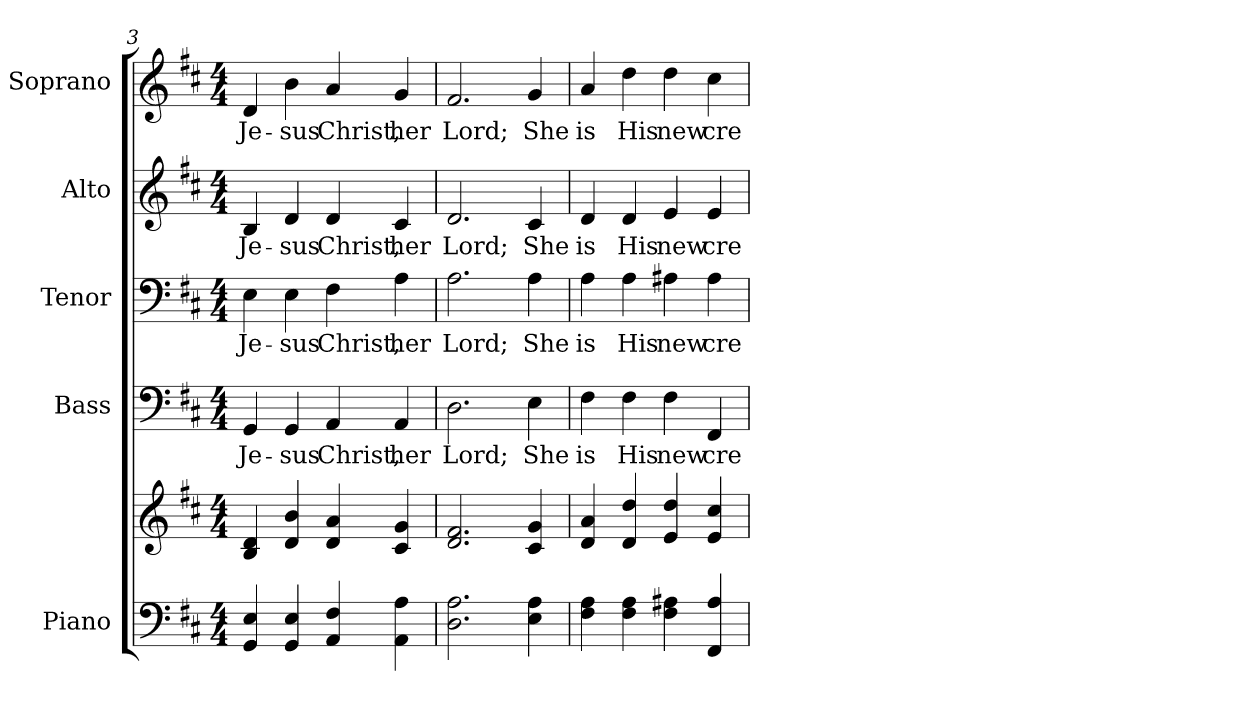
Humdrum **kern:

**kern	**kern	**kern	**text	**kern	**text	**kern	**text	**kern	**text
*part5	*part5	*part4	*part4	*part3	*part3	*part2	*part2	*part1	*part1
*staff6	*staff5	*staff4	*staff4	*staff3	*staff3	*staff2	*staff2	*staff1	*staff1
*I"Piano	*	*I"Bass	*	*I"Tenor	*	*I"Alto	*	*I"Soprano	*
*I'Pno.	*	*I'B.	*	*I'T.	*	*I'A.	*	*I'S.	*
!!LO:PB:g=z
*clefF4	*clefG2	*clefF4	*	*clefF4	*	*clefG2	*	*clefG2	*
*k[f#c#]	*k[f#c#]	*k[f#c#]	*	*k[f#c#]	*	*k[f#c#]	*	*k[f#c#]	*
*D:	*D:	*D:	*	*D:	*	*D:	*	*D:	*
*M4/4	*M4/4	*M4/4	*	*M4/4	*	*M4/4	*	*M4/4	*
=3	=3	=3	=3	=3	=3	=3	=3	=3	=3
!	!	!	!LO:LY:b:color=#000000	!	!	!	!	!	!
!	!	!	!	!	!LO:LY:b:color=#000000	!	!	!	!
!	!	!	!	!	!	!	!LO:LY:b:color=#000000	!	!
!	!	!	!	!	!	!	!	!	!LO:LY:b:color=#000000
4GGi/ 4Ei	4Bi/ 4di	4GGi/	Je-	4Ei\	Je-	4Bi/	Je-	4di/	Je-
!	!	!	!LO:LY:b:color=#000000	!	!	!	!	!	!
!	!	!	!	!	!LO:LY:b:color=#000000	!	!	!	!
!	!	!	!	!	!	!	!LO:LY:b:color=#000000	!	!
!	!	!	!	!	!	!	!	!	!LO:LY:b:color=#000000
4GGi/ 4Ei	4di/ 4bi	4GGi/	-sus	4Ei\	-sus	4di/	-sus	4bi\	-sus
!	!	!	!LO:LY:b:color=#000000	!	!	!	!	!	!
!	!	!	!	!	!LO:LY:b:color=#000000	!	!	!	!
!	!	!	!	!	!	!	!LO:LY:b:color=#000000	!	!
!	!	!	!	!	!	!	!	!	!LO:LY:b:color=#000000
4AAi/ 4F#i	4di/ 4ai	4AAi/	Christ,	4F#i\	Christ,	4di/	Christ,	4ai/	Christ,
!	!	!	!LO:LY:b:color=#000000	!	!	!	!	!	!
!	!	!	!	!	!LO:LY:b:color=#000000	!	!	!	!
!	!	!	!	!	!	!	!LO:LY:b:color=#000000	!	!
!	!	!	!	!	!	!	!	!	!LO:LY:b:color=#000000
4AAi\ 4Ai	4c#i/ 4gi	4AAi/	her	4Ai\	her	4c#i/	her	4gi/	her
=4	=4	=4	=4	=4	=4	=4	=4	=4	=4
!	!	!	!LO:LY:b:color=#000000	!	!	!	!	!	!
!	!	!	!	!	!LO:LY:b:color=#000000	!	!	!	!
!	!	!	!	!	!	!	!LO:LY:b:color=#000000	!	!
!	!	!	!	!	!	!	!	!	!LO:LY:b:color=#000000
2.Di\ 2.Ai	2.di/ 2.f#i	2.Di\	Lord;	2.Ai\	Lord;	2.di/	Lord;	2.f#i/	Lord;
!	!	!	!LO:LY:b:color=#000000	!	!	!	!	!	!
!	!	!	!	!	!LO:LY:b:color=#000000	!	!	!	!
!	!	!	!	!	!	!	!LO:LY:b:color=#000000	!	!
!	!	!	!	!	!	!	!	!	!LO:LY:b:color=#000000
4Ei\ 4Ai	4c#i/ 4gi	4Ei\	She	4Ai\	She	4c#i/	She	4gi/	She
!!LO:PB:g=z
=5	=5	=5	=5	=5	=5	=5	=5	=5	=5
!	!	!	!LO:LY:b:color=#000000	!	!	!	!	!	!
!	!	!	!	!	!LO:LY:b:color=#000000	!	!	!	!
!	!	!	!	!	!	!	!LO:LY:b:color=#000000	!	!
!	!	!	!	!	!	!	!	!	!LO:LY:b:color=#000000
4F#i\ 4Ai	4di/ 4ai	4F#i\	is	4Ai\	is	4di/	is	4ai/	is
!	!	!	!LO:LY:b:color=#000000	!	!	!	!	!	!
!	!	!	!	!	!LO:LY:b:color=#000000	!	!	!	!
!	!	!	!	!	!	!	!LO:LY:b:color=#000000	!	!
!	!	!	!	!	!	!	!	!	!LO:LY:b:color=#000000
4F#i\ 4Ai	4di/ 4ddi	4F#i\	His	4Ai\	His	4di/	His	4ddi\	His
!	!	!	!LO:LY:b:color=#000000	!	!	!	!	!	!
!	!	!	!	!	!LO:LY:b:color=#000000	!	!	!	!
!	!	!	!	!	!	!	!LO:LY:b:color=#000000	!	!
!	!	!	!	!	!	!	!	!	!LO:LY:b:color=#000000
4F#i\ 4A#Xi	4ei/ 4ddi	4F#i\	new	4A#Xi\	new	4ei/	new	4ddi\	new
!	!	!	!LO:LY:b:color=#000000	!	!	!	!	!	!
!	!	!	!	!	!LO:LY:b:color=#000000	!	!	!	!
!	!	!	!	!	!	!	!LO:LY:b:color=#000000	!	!
!	!	!	!	!	!	!	!	!	!LO:LY:b:color=#000000
4FF#i/ 4A#i	4ei/ 4cc#i	4FF#i/	cre-	4A#i\	cre-	4ei/	cre-	4cc#i\	cre-
=	=	=	=	=	=	=	=	=	=
*-	*-	*-	*-	*-	*-	*-	*-	*-	*-
